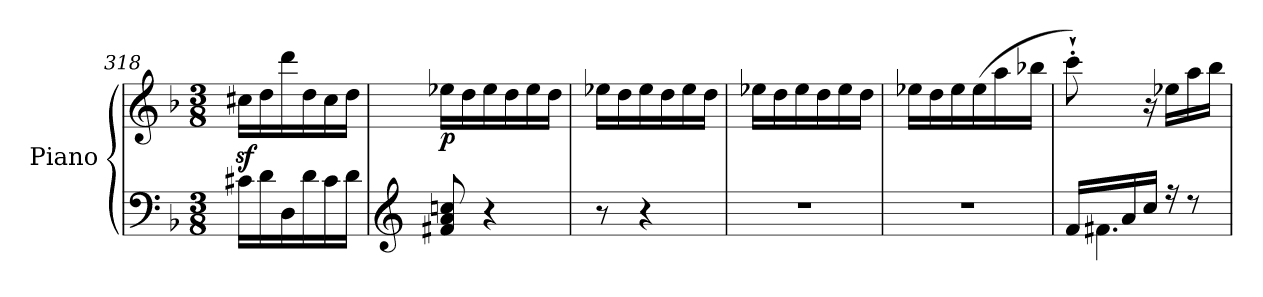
**kern	**kern	**dynam
*part1	*part1	*part1
*staff2	*staff1	*staff1/2
*I"Piano	*	*
*I'Pno	*	*
*clefF4	*clefG2	*
*k[b-]	*k[b-]	*
*M3/8	*M3/8	*
=318	=318	=318
16c#X\LL	16cc#Xz<\LL	.
16d\	16dd\	.
16D\	16ddd\	.
16d\	16dd\	.
16c#\	16cc#\	.
16d\JJ	16dd\JJ	.
!!LO:LB:g=z
=319	=319	=319
*clefG2	*	*
!	!	!LO:DY:b
8f#X/ 8a/ 8ccn/	16ee-X\LL	p
.	16dd\	.
4r	16ee-\	.
.	16dd\	.
.	16ee-\	.
.	16dd\JJ	.
=320	=320	=320
8r	16ee-X\LL	.
.	16dd\	.
4r	16ee-\	.
.	16dd\	.
.	16ee-\	.
.	16dd\JJ	.
=321	=321	=321
4.r	16ee-X\LL	.
.	16dd\	.
.	16ee-\	.
.	16dd\	.
.	16ee-\	.
.	16dd\JJ	.
=322	=322	=322
4.r	16ee-X\LL	.
.	16dd\	.
.	16ee-\	.
.	(>16ee-\	.
.	16aa\	.
.	16bb-X\JJ	.
=323	=323	=323
*^	*	*
16f/LL	4.f#X\	8ccc'`\)	.
16a/	.	.	.
16cc/JJ	.	16r	.
16r	.	16ee-X\LL	.
8r	.	16aa\	.
.	.	16bb-\JJ	.
*v	*v	*	*
=	=	=
*-	*-	*-
